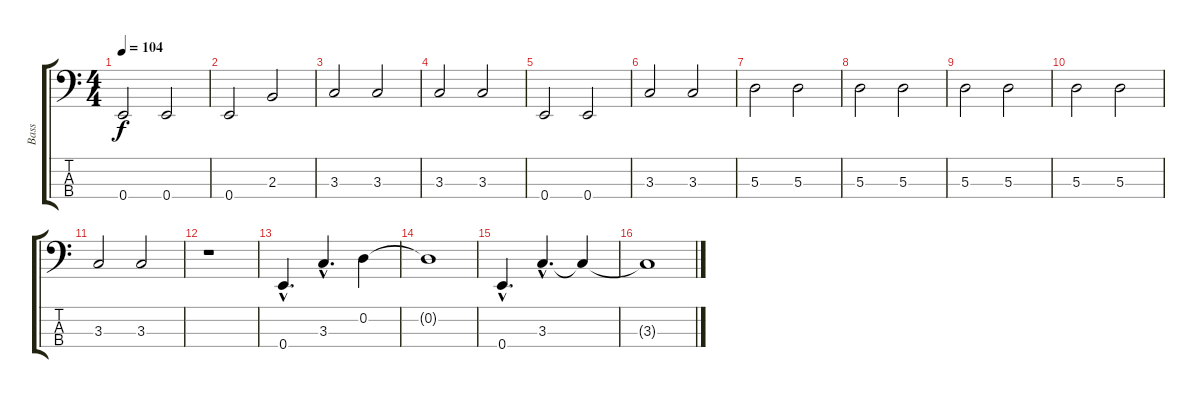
\track ("Bass" "Bass") {instrument electricbassfinger}
\staff {score tabs}
\tuning (G2 D2 A1 E1) {hide}
\ts (4 4)
\tempo 104
\clef f4
\ks c
0.4.2{dy f} 0.4.2 |
0.4.2 2.3.2 |
3.3.2 3.3.2 |
3.3.2 3.3.2 |
0.4.2 0.4.2 |
3.3.2 3.3.2 |
5.3.2 5.3.2 |
5.3.2 5.3.2 |
5.3.2 5.3.2 |
5.3.2 5.3.2 |
3.3.2 3.3.2 |
r.1 |
0.4{hac}.4{d} 3.3{hac}.4{d} 0.2.4 |
0.2{t}.1 |
0.4{hac}.4{d} 3.3{hac}.4{d} 3.3{t}.4 |
3.3{t}.1
